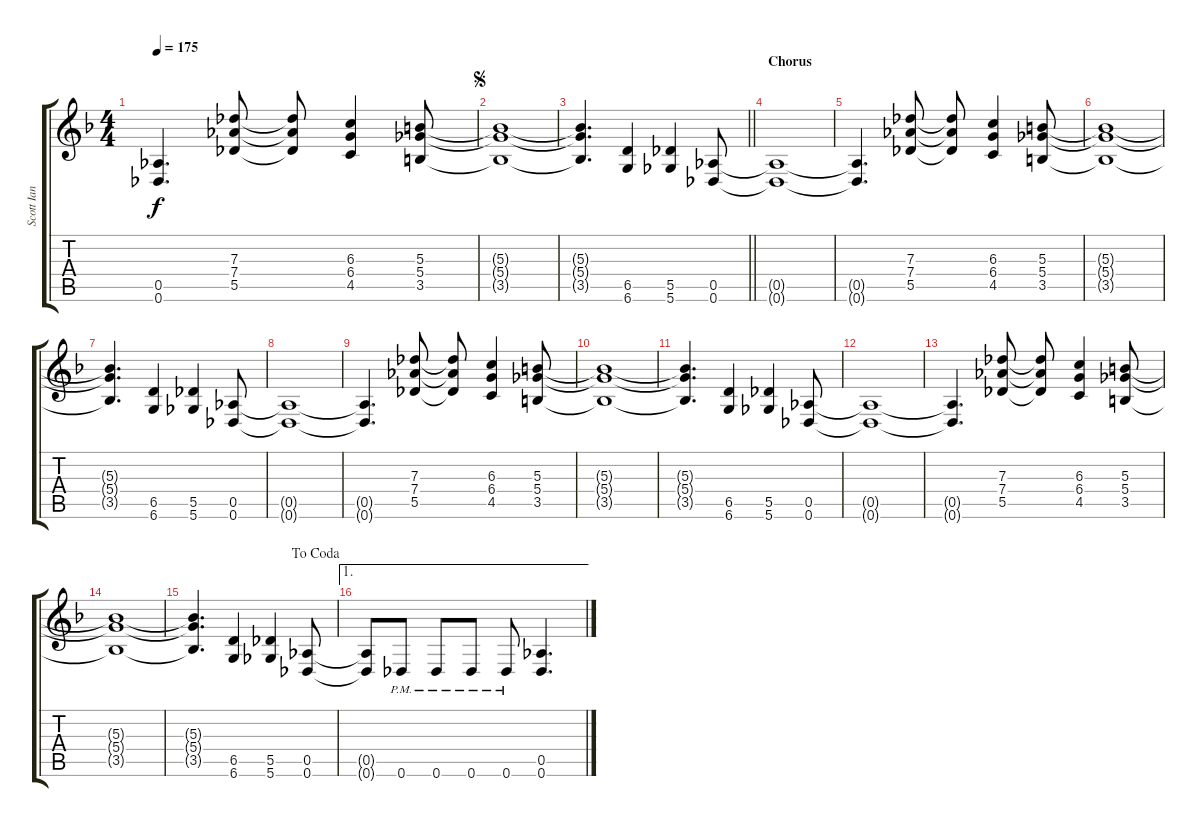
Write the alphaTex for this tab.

\track ("Scott Ian" "Scott Ian") {instrument distortionguitar}
\staff {score tabs}
\tuning (Eb4 Bb3 Gb3 Db3 Ab2 Db2) {hide}
\ts (4 4)
\tempo 175
\clef g2
\ks f
(0.5 0.6).4{d dy f} (7.3 7.4 5.5).8 (7.3{t} 7.4{t} 5.5{t}).8 (6.3 6.4 4.5).4 (5.3 5.4 3.5).8 |
\jump segno
(5.3{t} 5.4{t} 3.5{t}).1 |
\barLineRight lightlight
(5.3{t} 5.4{t} 3.5{t}).4{d} (6.5 6.6).4 (5.5 5.6).4 (0.5 0.6).8 |
\section ("" "Chorus")
(0.5{t} 0.6{t}).1 |
(0.5{t} 0.6{t}).4{d} (7.3 7.4 5.5).8 (7.3{t} 7.4{t} 5.5{t}).8 (6.3 6.4 4.5).4 (5.3 5.4 3.5).8 |
(5.3{t} 5.4{t} 3.5{t}).1 |
(5.3{t} 5.4{t} 3.5{t}).4{d} (6.5 6.6).4 (5.5 5.6).4 (0.5 0.6).8 |
(0.5{t} 0.6{t}).1 |
(0.5{t} 0.6{t}).4{d} (7.3 7.4 5.5).8 (7.3{t} 7.4{t} 5.5{t}).8 (6.3 6.4 4.5).4 (5.3 5.4 3.5).8 |
(5.3{t} 5.4{t} 3.5{t}).1 |
(5.3{t} 5.4{t} 3.5{t}).4{d} (6.5 6.6).4 (5.5 5.6).4 (0.5 0.6).8 |
(0.5{t} 0.6{t}).1 |
(0.5{t} 0.6{t}).4{d} (7.3 7.4 5.5).8 (7.3{t} 7.4{t} 5.5{t}).8 (6.3 6.4 4.5).4 (5.3 5.4 3.5).8 |
(5.3{t} 5.4{t} 3.5{t}).1 |
\jump dacoda
(5.3{t} 5.4{t} 3.5{t}).4{d} (6.5 6.6).4 (5.5 5.6).4 (0.5 0.6).8 |
\ae 1
(0.5{t} 0.6{t}).8 0.6{pm}.8 0.6{pm}.8 0.6{pm}.8 0.6{pm}.8 (0.5 0.6).4{d}
